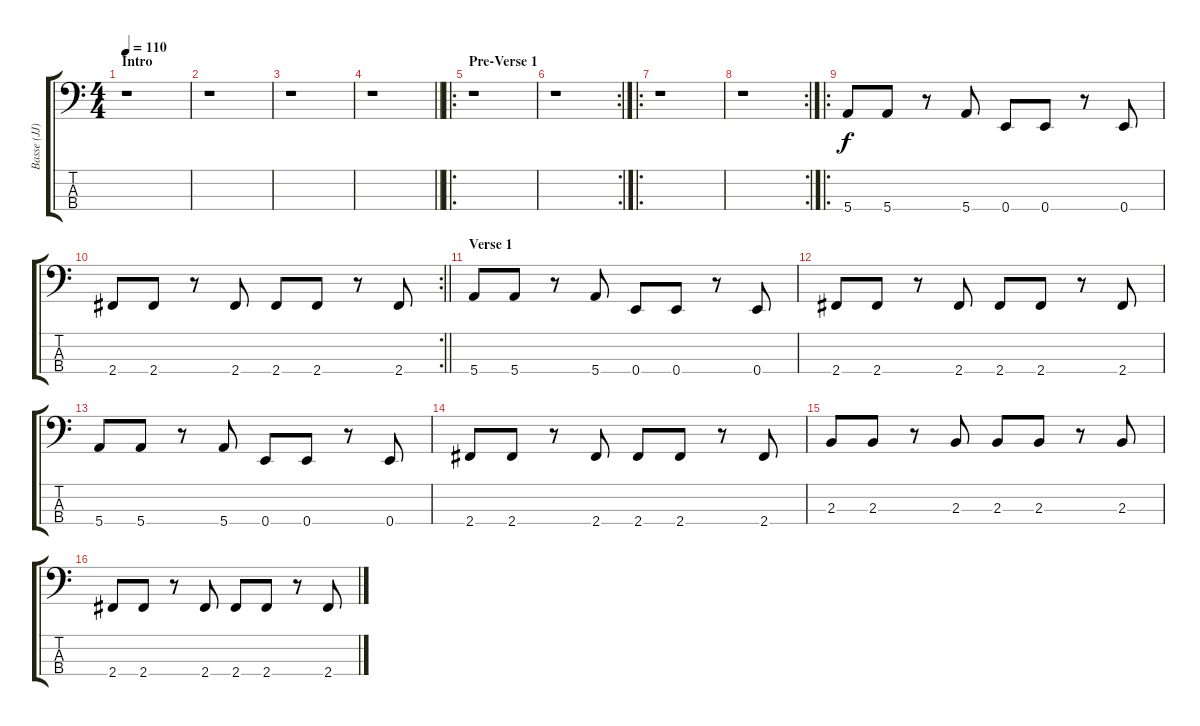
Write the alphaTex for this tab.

\track ("Basse (JJ)" "Basse (JJ)") {instrument electricbassfinger}
\staff {score tabs}
\tuning (G2 D2 A1 E1) {hide}
\ts (4 4)
\section ("" "Intro")
\tempo 110
\clef f4
\ks c
r.1{dy f instrument electricbassfinger} |
r.1 |
r.1 |
\barLineRight lightlight
r.1 |
\ro
\section ("" "Pre-Verse 1")
r.1 |
\rc 2
r.1 |
\ro
r.1 |
\rc 2
r.1 |
\ro
5.4.8 5.4.8 r.8 5.4.8 0.4.8 0.4.8 r.8 0.4.8 |
\rc 2
\barLineRight lightlight
2.4.8 2.4.8 r.8 2.4.8 2.4.8 2.4.8 r.8 2.4.8 |
\section ("" "Verse 1")
5.4.8 5.4.8 r.8 5.4.8 0.4.8 0.4.8 r.8 0.4.8 |
2.4.8 2.4.8 r.8 2.4.8 2.4.8 2.4.8 r.8 2.4.8 |
5.4.8 5.4.8 r.8 5.4.8 0.4.8 0.4.8 r.8 0.4.8 |
2.4.8 2.4.8 r.8 2.4.8 2.4.8 2.4.8 r.8 2.4.8 |
2.3.8 2.3.8 r.8 2.3.8 2.3.8 2.3.8 r.8 2.3.8 |
2.4.8 2.4.8 r.8 2.4.8 2.4.8 2.4.8 r.8 2.4.8
